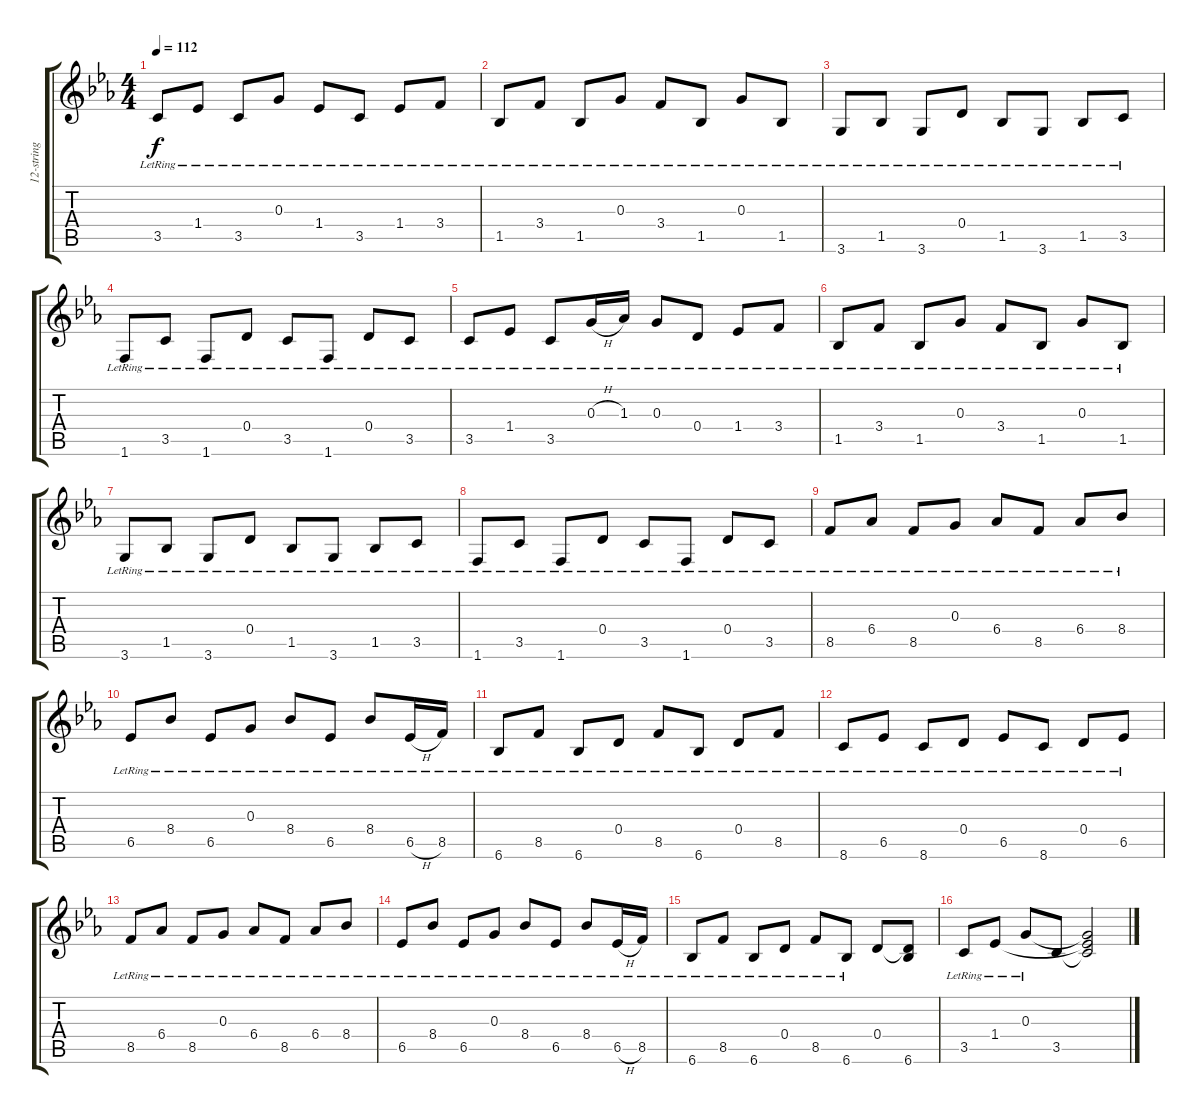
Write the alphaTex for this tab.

\track ("12-string gtr." "12-string ") {instrument acousticguitarsteel}
\staff {score tabs}
\tuning (E4 B3 G3 D3 A2 E2) {hide}
\ts (4 4)
\section ("" "")
\tempo 112
\clef g2
\ks cminor
3.5{lr}.8{dy f} 1.4{lr}.8 3.5{lr}.8 0.3{lr}.8 1.4{lr}.8 3.5{lr}.8 1.4{lr}.8 3.4{lr}.8 |
1.5{lr}.8 3.4{lr}.8 1.5{lr}.8 0.3{lr}.8 3.4{lr}.8 1.5{lr}.8 0.3{lr}.8 1.5{lr}.8 |
3.6{lr}.8 1.5{lr}.8 3.6{lr}.8 0.4{lr}.8 1.5{lr}.8 3.6{lr}.8 1.5{lr}.8 3.5{lr}.8 |
1.6{lr}.8 3.5{lr}.8 1.6{lr}.8 0.4{lr}.8 3.5{lr}.8 1.6{lr}.8 0.4{lr}.8 3.5{lr}.8 |
3.5{lr}.8 1.4{lr}.8 3.5{lr}.8 0.3{h lr}.16 1.3{lr}.16 0.3{lr}.8 0.4{lr}.8 1.4{lr}.8 3.4{lr}.8 |
1.5{lr}.8 3.4{lr}.8 1.5{lr}.8 0.3{lr}.8 3.4{lr}.8 1.5{lr}.8 0.3{lr}.8 1.5{lr}.8 |
3.6{lr}.8 1.5{lr}.8 3.6{lr}.8 0.4{lr}.8 1.5{lr}.8 3.6{lr}.8 1.5{lr}.8 3.5{lr}.8 |
1.6{lr}.8 3.5{lr}.8 1.6{lr}.8 0.4{lr}.8 3.5{lr}.8 1.6{lr}.8 0.4{lr}.8 3.5{lr}.8 |
8.5{lr}.8 6.4{lr}.8 8.5{lr}.8 0.3{lr}.8 6.4{lr}.8 8.5{lr}.8 6.4{lr}.8 8.4{lr}.8 |
6.5{lr}.8 8.4{lr}.8 6.5{lr}.8 0.3{lr}.8 8.4{lr}.8 6.5{lr}.8 8.4{lr}.8 6.5{h lr}.16 8.5{lr}.16 |
6.6{lr}.8 8.5{lr}.8 6.6{lr}.8 0.4{lr}.8 8.5{lr}.8 6.6{lr}.8 0.4{lr}.8 8.5{lr}.8 |
8.6{lr}.8 6.5{lr}.8 8.6{lr}.8 0.4{lr}.8 6.5{lr}.8 8.6{lr}.8 0.4{lr}.8 6.5{lr}.8 |
8.5{lr}.8 6.4{lr}.8 8.5{lr}.8 0.3{lr}.8 6.4{lr}.8 8.5{lr}.8 6.4{lr}.8 8.4{lr}.8 |
6.5{lr}.8 8.4{lr}.8 6.5{lr}.8 0.3{lr}.8 8.4{lr}.8 6.5{lr}.8 8.4{lr}.8 6.5{h lr}.16 8.5{lr}.16 |
6.6{lr}.8 8.5{lr}.8 6.6{lr}.8 0.4{lr}.8 8.5{lr}.8 6.6{lr}.8 0.4.8 (0.4{t} 6.6).8 |
3.5{lr}.8 1.4{lr}.8 0.3{lr}.8 3.5.8 (0.3{t} 1.4{t} 3.5{t}).2
